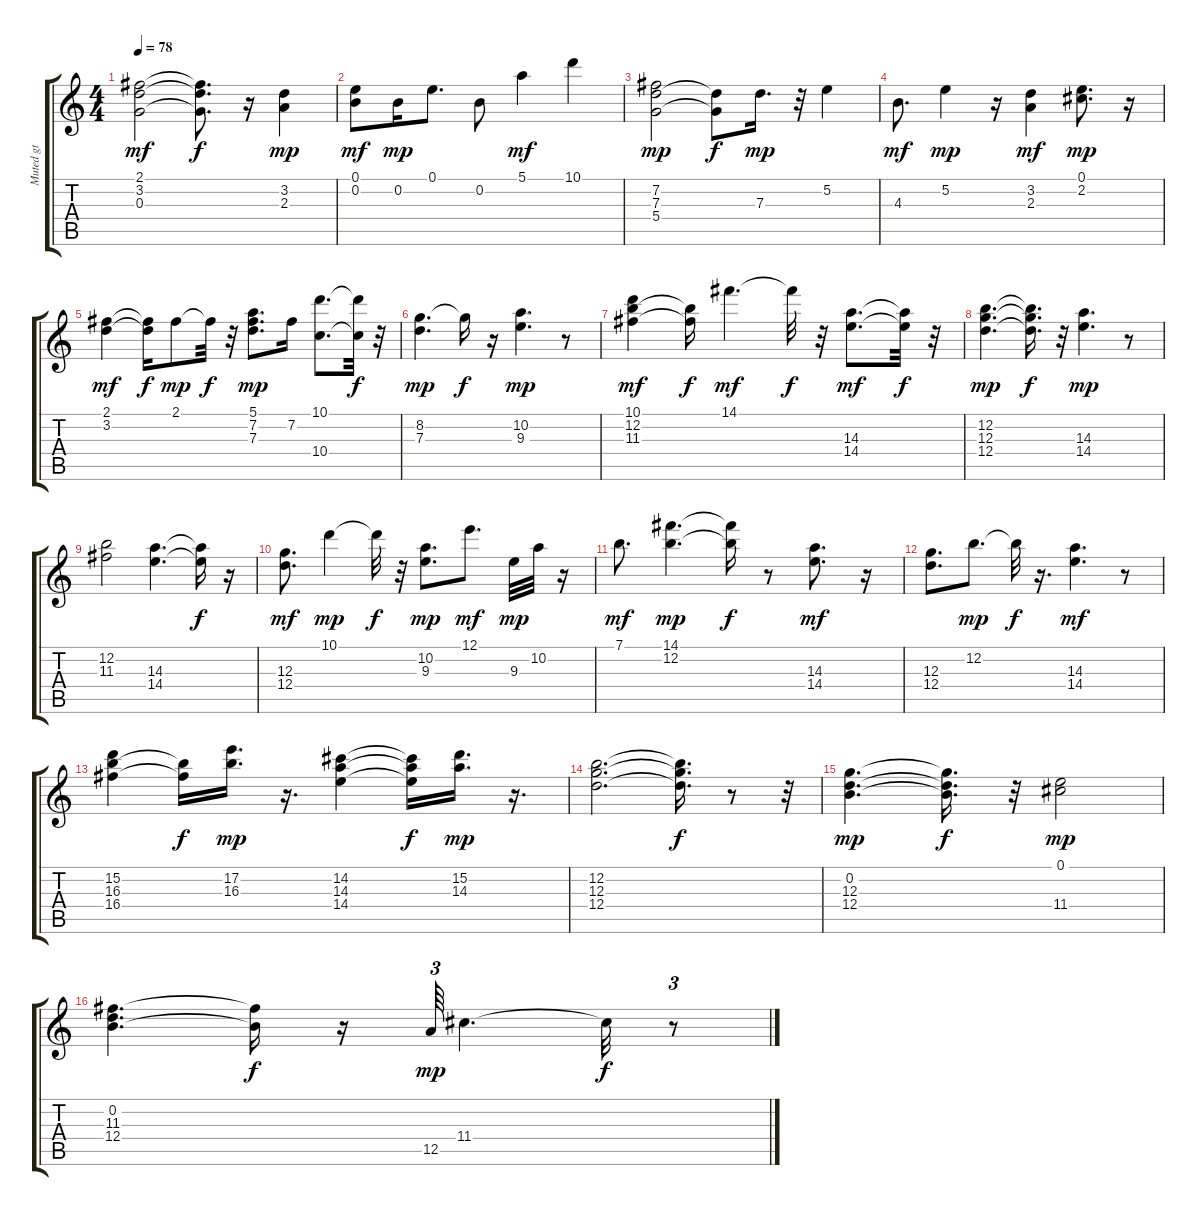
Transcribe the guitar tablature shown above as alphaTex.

\track ("Muted gt" "Muted gt") {instrument electricguitarmuted}
\staff {score tabs}
\tuning (E4 B3 G3 D3 A2 E2) {hide}
\ts (4 4)
\tempo 78
\clef g2
\ks c
(2.1 3.2 0.3).2{dy mf} (2.1{t} 3.2{t} 0.3{t}).8{d dy f} r.16 (3.2 2.3).4{dy mp} |
(0.1 0.2).8{dy mf} 0.2.16{dy mp} 0.1.8{d} 0.2.8 5.1.4{dy mf} 10.1.4 |
(7.2 7.3 5.4).2{dy mp} (7.3{t} 5.4{t}).8{dy f} 7.3.16{d dy mp} r.32 5.2.4 |
4.3.8{d dy mf} 5.2.4{dy mp} r.16 (3.2 2.3).4{dy mf} (0.1 2.2).8{d dy mp} r.16 |
(2.1 3.2).4{dy mf} (2.1{t} 3.2{t}).16{dy f} 2.1.8{dy mp} 2.1{t}.32{dy f} r.32 (5.1 7.2 7.3).8{d dy mp} 7.2.16 (10.1 10.4).8{d} (10.1{t} 10.4{t}).32{dy f} r.32 |
(8.2 7.3).4{d dy mp} 8.2{t}.16{dy f} r.16 (10.2 9.3).4{d dy mp} r.8 |
(10.1 12.2 11.3).4{dy mf} (12.2{t} 11.3{t}).16{dy f} 14.1.4{d dy mf} 14.1{t}.32{dy f} r.32 (14.3 14.4).8{d dy mf} (14.3{t} 14.4{t}).32{dy f} r.32 |
(12.2 12.3 12.4).4{d dy mp} (12.2{t} 12.3{t} 12.4{t}).16{d dy f} r.32 (14.3 14.4).4{d dy mp} r.8 |
(12.2 11.3).2 (14.3 14.4).4{d} (14.3{t} 14.4{t}).16{dy f} r.16 |
(12.3 12.4).8{d dy mf} 10.1.4{dy mp} 10.1{t}.32{dy f} r.32 (10.2 9.3).8{d dy mp} 12.1.8{d dy mf} 9.3.32{dy mp} 10.2.32 r.16 |
7.1.8{d dy mf} (14.1 12.2).4{d dy mp} (14.1{t} 12.2{t}).16{dy f} r.8 (14.3 14.4).8{d dy mf} r.16 |
(12.3 12.4).8{d} 12.2.8{d dy mp} 12.2{t}.32{dy f} r.16{d} (14.3 14.4).4{d dy mf} r.8 |
(15.2 16.3 16.4).4 (16.3{t} 16.4{t}).16{dy f} (17.2 16.3).16{d dy mp} r.16{d} (14.2 14.3 14.4).4 (14.2{t} 14.3{t} 14.4{t}).16{dy f} (15.2 14.3).16{d dy mp} r.16{d} |
(12.2 12.3 12.4).2{d} (12.2{t} 12.3{t} 12.4{t}).16{d dy f} r.8 r.32 |
(0.2 12.3 12.4).4{d dy mp} (0.2{t} 12.3{t} 12.4{t}).16{d dy f} r.32 (0.1 11.4).2{dy mp} |
(0.2 11.3 12.4).4{d} (0.2{t} 11.3{t}).16{dy f} r.16 12.5.64{tu (3 2) dy mp} 11.4.4{d} 11.4{t}.32{dy f} r.8{tu (3 2)}
